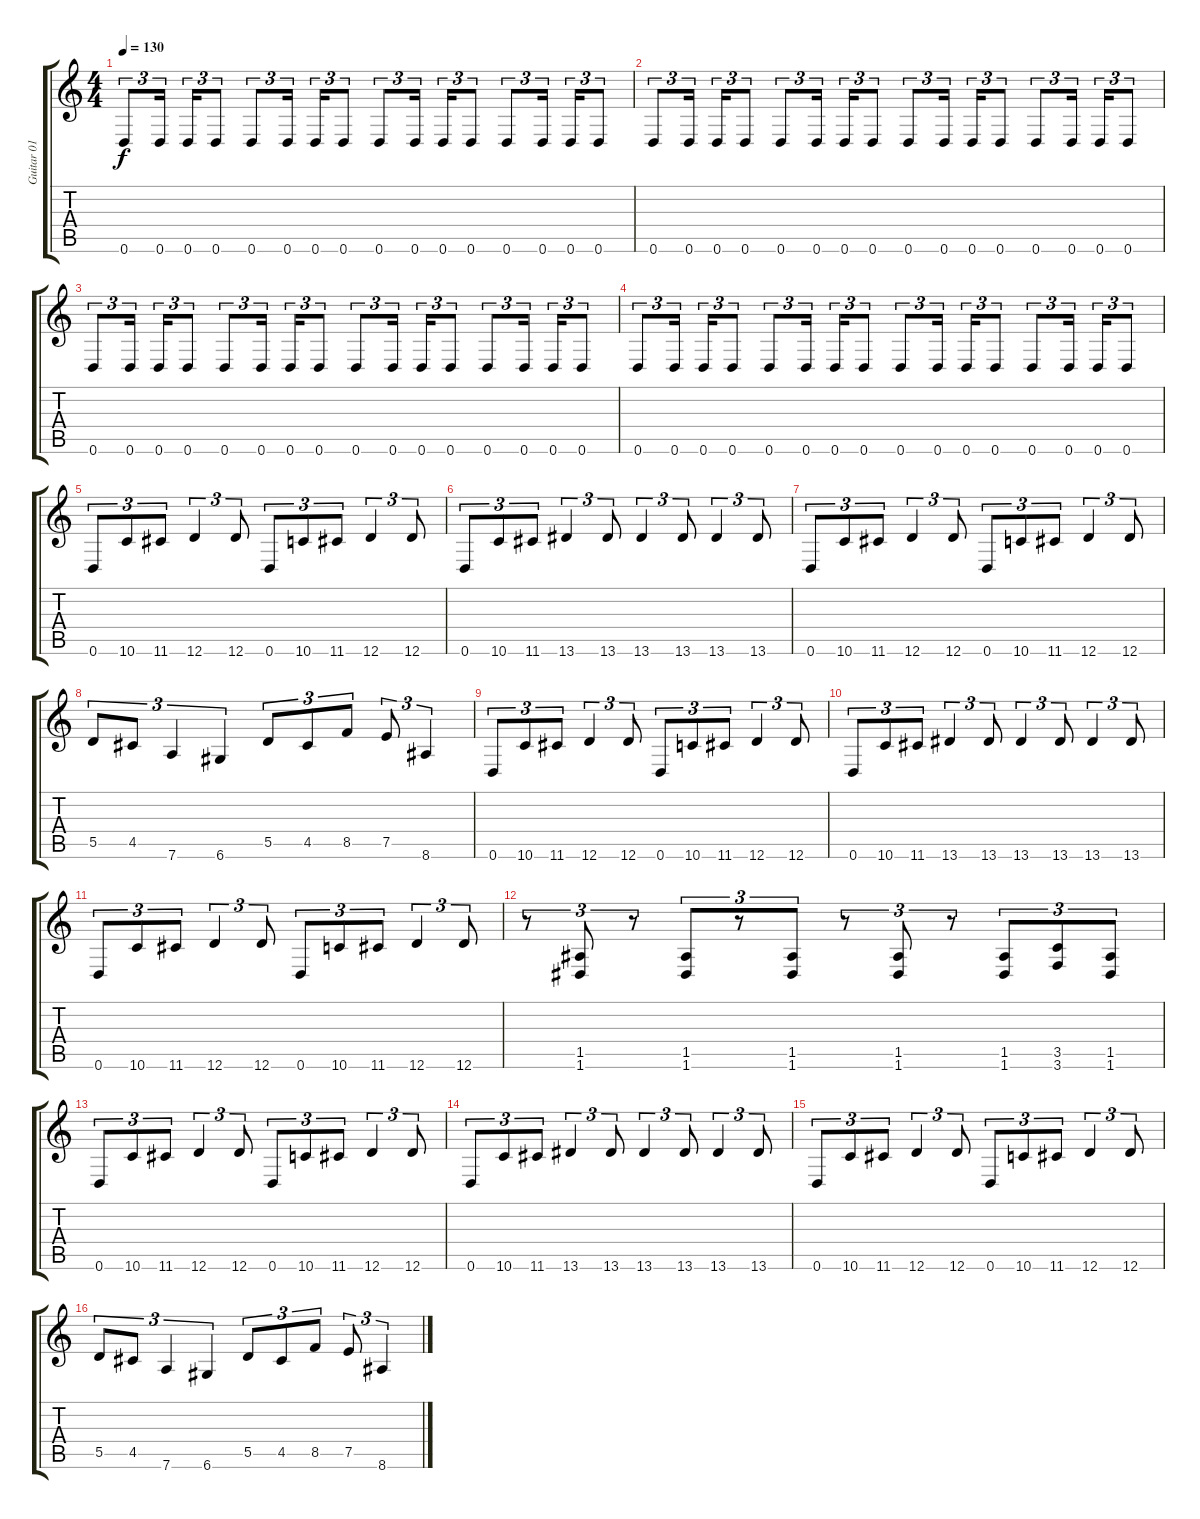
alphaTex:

\track ("Guitar 01" "Guitar 01") {mute instrument distortionguitar}
\staff {score tabs}
\tuning (E4 B3 G3 D3 A2 D2) {hide}
\ts (4 4)
\tempo 130
\clef g2
\ks c
0.6.8{tu (3 2) dy f} 0.6.16{tu (3 2) beam splitsecondary} 0.6.16{tu (3 2)} 0.6.8{tu (3 2)} 0.6.8{tu (3 2)} 0.6.16{tu (3 2) beam splitsecondary} 0.6.16{tu (3 2)} 0.6.8{tu (3 2)} 0.6.8{tu (3 2)} 0.6.16{tu (3 2) beam splitsecondary} 0.6.16{tu (3 2)} 0.6.8{tu (3 2)} 0.6.8{tu (3 2)} 0.6.16{tu (3 2) beam splitsecondary} 0.6.16{tu (3 2)} 0.6.8{tu (3 2)} |
0.6.8{tu (3 2)} 0.6.16{tu (3 2) beam splitsecondary} 0.6.16{tu (3 2)} 0.6.8{tu (3 2)} 0.6.8{tu (3 2)} 0.6.16{tu (3 2) beam splitsecondary} 0.6.16{tu (3 2)} 0.6.8{tu (3 2)} 0.6.8{tu (3 2)} 0.6.16{tu (3 2) beam splitsecondary} 0.6.16{tu (3 2)} 0.6.8{tu (3 2)} 0.6.8{tu (3 2)} 0.6.16{tu (3 2) beam splitsecondary} 0.6.16{tu (3 2)} 0.6.8{tu (3 2)} |
0.6.8{tu (3 2)} 0.6.16{tu (3 2) beam splitsecondary} 0.6.16{tu (3 2)} 0.6.8{tu (3 2)} 0.6.8{tu (3 2)} 0.6.16{tu (3 2) beam splitsecondary} 0.6.16{tu (3 2)} 0.6.8{tu (3 2)} 0.6.8{tu (3 2)} 0.6.16{tu (3 2) beam splitsecondary} 0.6.16{tu (3 2)} 0.6.8{tu (3 2)} 0.6.8{tu (3 2)} 0.6.16{tu (3 2) beam splitsecondary} 0.6.16{tu (3 2)} 0.6.8{tu (3 2)} |
0.6.8{tu (3 2)} 0.6.16{tu (3 2) beam splitsecondary} 0.6.16{tu (3 2)} 0.6.8{tu (3 2)} 0.6.8{tu (3 2)} 0.6.16{tu (3 2) beam splitsecondary} 0.6.16{tu (3 2)} 0.6.8{tu (3 2)} 0.6.8{tu (3 2)} 0.6.16{tu (3 2) beam splitsecondary} 0.6.16{tu (3 2)} 0.6.8{tu (3 2)} 0.6.8{tu (3 2)} 0.6.16{tu (3 2) beam splitsecondary} 0.6.16{tu (3 2)} 0.6.8{tu (3 2)} |
0.6.8{tu (3 2)} 10.6.8{tu (3 2)} 11.6.8{tu (3 2)} 12.6.4{tu (3 2)} 12.6.8{tu (3 2)} 0.6.8{tu (3 2)} 10.6.8{tu (3 2)} 11.6.8{tu (3 2)} 12.6.4{tu (3 2)} 12.6.8{tu (3 2)} |
0.6.8{tu (3 2)} 10.6.8{tu (3 2)} 11.6.8{tu (3 2)} 13.6.4{tu (3 2)} 13.6.8{tu (3 2)} 13.6.4{tu (3 2)} 13.6.8{tu (3 2)} 13.6.4{tu (3 2)} 13.6.8{tu (3 2)} |
0.6.8{tu (3 2)} 10.6.8{tu (3 2)} 11.6.8{tu (3 2)} 12.6.4{tu (3 2)} 12.6.8{tu (3 2)} 0.6.8{tu (3 2)} 10.6.8{tu (3 2)} 11.6.8{tu (3 2)} 12.6.4{tu (3 2)} 12.6.8{tu (3 2)} |
5.5.8{tu (3 2)} 4.5.8{tu (3 2)} 7.6.4{tu (3 2)} 6.6.4{tu (3 2)} 5.5.8{tu (3 2)} 4.5.8{tu (3 2)} 8.5.8{tu (3 2)} 7.5.8{tu (3 2)} 8.6.4{tu (3 2)} |
0.6.8{tu (3 2)} 10.6.8{tu (3 2)} 11.6.8{tu (3 2)} 12.6.4{tu (3 2)} 12.6.8{tu (3 2)} 0.6.8{tu (3 2)} 10.6.8{tu (3 2)} 11.6.8{tu (3 2)} 12.6.4{tu (3 2)} 12.6.8{tu (3 2)} |
0.6.8{tu (3 2)} 10.6.8{tu (3 2)} 11.6.8{tu (3 2)} 13.6.4{tu (3 2)} 13.6.8{tu (3 2)} 13.6.4{tu (3 2)} 13.6.8{tu (3 2)} 13.6.4{tu (3 2)} 13.6.8{tu (3 2)} |
0.6.8{tu (3 2)} 10.6.8{tu (3 2)} 11.6.8{tu (3 2)} 12.6.4{tu (3 2)} 12.6.8{tu (3 2)} 0.6.8{tu (3 2)} 10.6.8{tu (3 2)} 11.6.8{tu (3 2)} 12.6.4{tu (3 2)} 12.6.8{tu (3 2)} |
r.8{tu (3 2)} (1.5 1.6).8{tu (3 2)} r.8{tu (3 2)} (1.5 1.6).8{tu (3 2)} r.8{tu (3 2)} (1.5 1.6).8{tu (3 2)} r.8{tu (3 2)} (1.5 1.6).8{tu (3 2)} r.8{tu (3 2)} (1.5 1.6).8{tu (3 2)} (3.5 3.6).8{tu (3 2)} (1.5 1.6).8{tu (3 2)} |
0.6.8{tu (3 2)} 10.6.8{tu (3 2)} 11.6.8{tu (3 2)} 12.6.4{tu (3 2)} 12.6.8{tu (3 2)} 0.6.8{tu (3 2)} 10.6.8{tu (3 2)} 11.6.8{tu (3 2)} 12.6.4{tu (3 2)} 12.6.8{tu (3 2)} |
0.6.8{tu (3 2)} 10.6.8{tu (3 2)} 11.6.8{tu (3 2)} 13.6.4{tu (3 2)} 13.6.8{tu (3 2)} 13.6.4{tu (3 2)} 13.6.8{tu (3 2)} 13.6.4{tu (3 2)} 13.6.8{tu (3 2)} |
0.6.8{tu (3 2)} 10.6.8{tu (3 2)} 11.6.8{tu (3 2)} 12.6.4{tu (3 2)} 12.6.8{tu (3 2)} 0.6.8{tu (3 2)} 10.6.8{tu (3 2)} 11.6.8{tu (3 2)} 12.6.4{tu (3 2)} 12.6.8{tu (3 2)} |
5.5.8{tu (3 2)} 4.5.8{tu (3 2)} 7.6.4{tu (3 2)} 6.6.4{tu (3 2)} 5.5.8{tu (3 2)} 4.5.8{tu (3 2)} 8.5.8{tu (3 2)} 7.5.8{tu (3 2)} 8.6.4{tu (3 2)}
